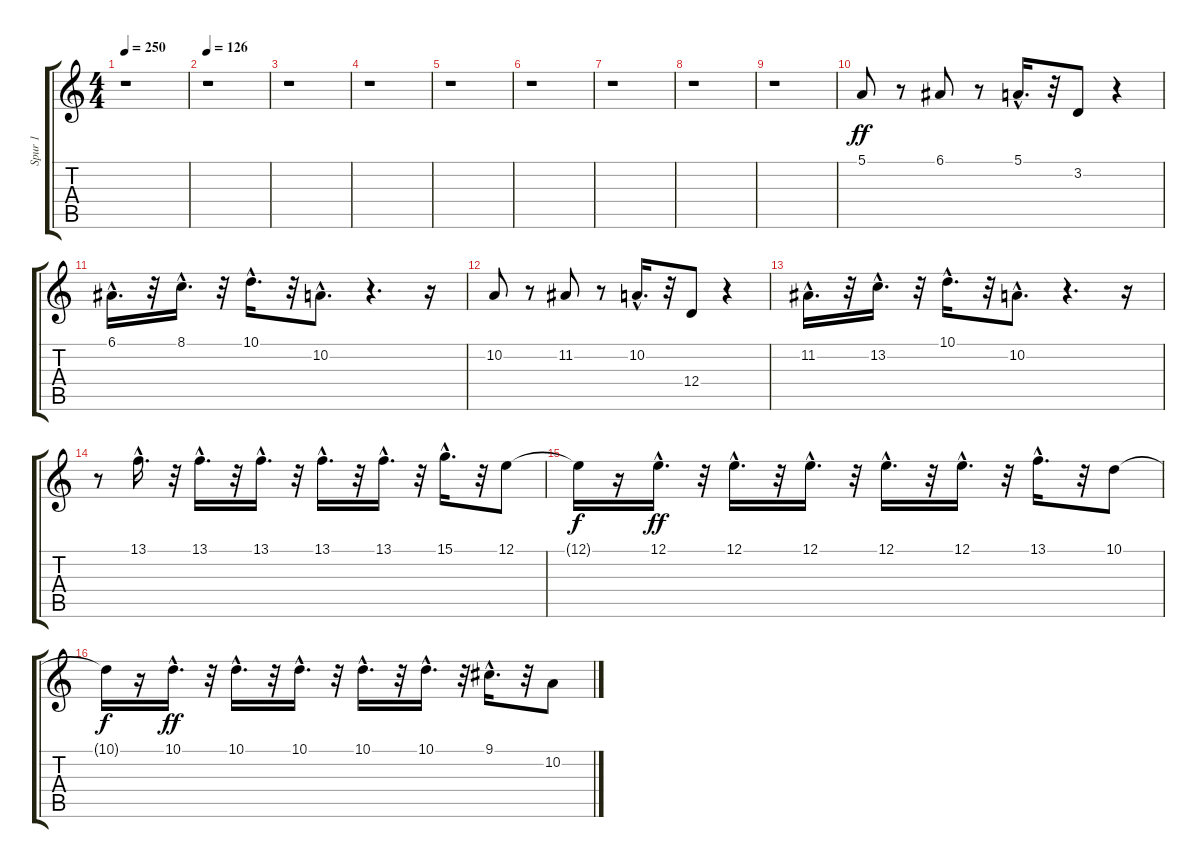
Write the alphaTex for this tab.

\track ("Spur 1" "Spur 1") {instrument flute}
\staff {score tabs}
\tuning (E4 B3 G3 D3 A2 E2) {hide}
\ts (4 4)
\tempo 250
\clef g2
\ks c
r.1{dy ff instrument flute} |
\tempo 126
r.1 |
r.1 |
r.1 |
r.1 |
r.1 |
r.1 |
r.1 |
r.1 |
5.1.8 r.8 6.1.8 r.8 5.1{hac}.16{d} r.32 3.2.8 r.4 |
6.1{hac}.16{d} r.32 8.1{hac}.16{d} r.32 10.1{hac}.16{d} r.32 10.2{hac}.8{d} r.4{d} r.16 |
10.2.8 r.8 11.2.8 r.8 10.2{hac}.16{d} r.32 12.4.8 r.4 |
11.2{hac}.16{d} r.32 13.2{hac}.16{d} r.32 10.1{hac}.16{d} r.32 10.2{hac}.8{d} r.4{d} r.16 |
r.8 13.1{hac}.16{d} r.32 13.1{hac}.16{d} r.32 13.1{hac}.16{d} r.32 13.1{hac}.16{d} r.32 13.1{hac}.16{d} r.32 15.1{hac}.16{d} r.32 12.1.8 |
12.1{t}.16{dy f} r.16 12.1{hac}.16{d dy ff} r.32 12.1{hac}.16{d} r.32 12.1{hac}.16{d} r.32 12.1{hac}.16{d} r.32 12.1{hac}.16{d} r.32 13.1{hac}.16{d} r.32 10.1.8 |
10.1{t}.16{dy f} r.16 10.1{hac}.16{d dy ff} r.32 10.1{hac}.16{d} r.32 10.1{hac}.16{d} r.32 10.1{hac}.16{d} r.32 10.1{hac}.16{d} r.32 9.1{hac}.16{d} r.32 10.2.8
